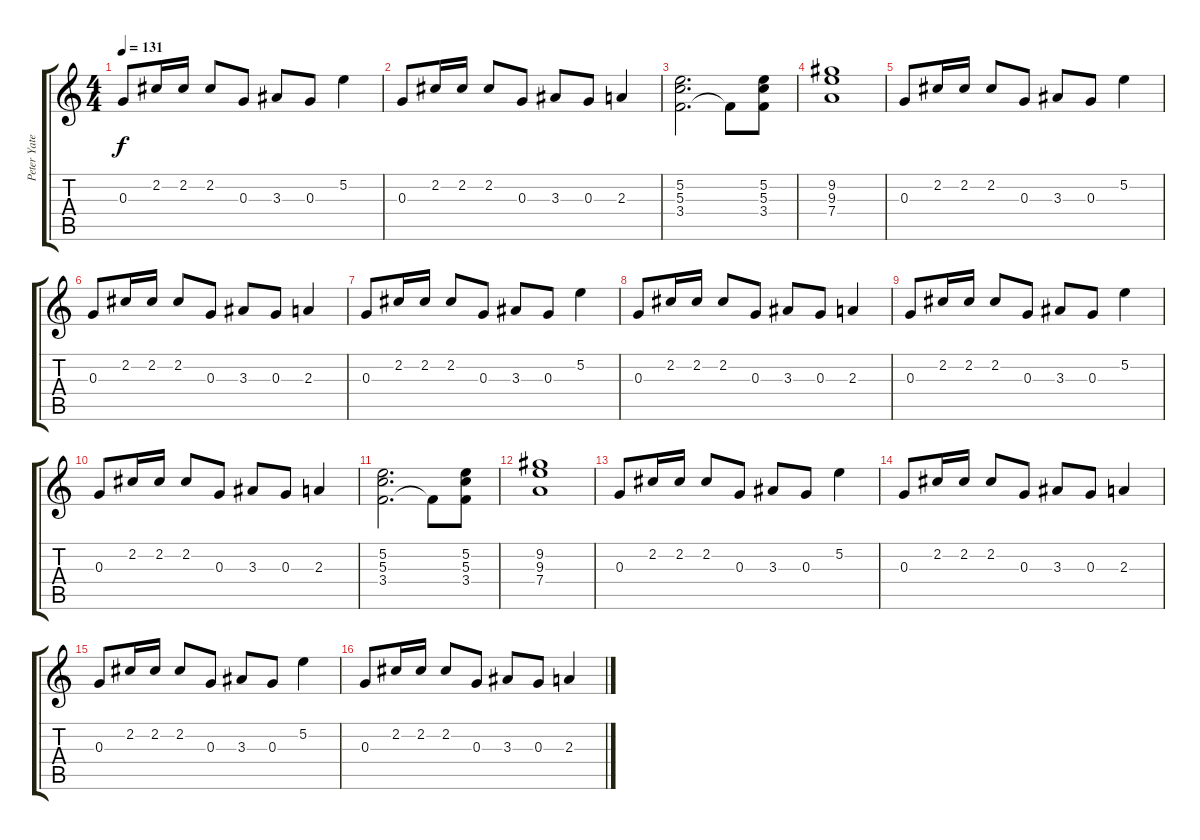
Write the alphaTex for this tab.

\track ("Peter Yates" "Peter Yate") {instrument electricguitarclean}
\staff {score tabs}
\tuning (E4 B3 G3 D3 A2 E2) {hide}
\ts (4 4)
\tempo 131
\clef g2
\ks c
0.3.8{dy f} 2.2.16 2.2.16 2.2.8 0.3.8 3.3.8 0.3.8 5.2.4 |
0.3.8 2.2.16 2.2.16 2.2.8 0.3.8 3.3.8 0.3.8 2.3.4 |
(5.2 5.3 3.4).2{d} 3.4{t}.8 (5.2 5.3 3.4).8 |
(9.2 9.3 7.4).1 |
0.3.8 2.2.16 2.2.16 2.2.8 0.3.8 3.3.8 0.3.8 5.2.4 |
0.3.8 2.2.16 2.2.16 2.2.8 0.3.8 3.3.8 0.3.8 2.3.4 |
0.3.8 2.2.16 2.2.16 2.2.8 0.3.8 3.3.8 0.3.8 5.2.4 |
0.3.8 2.2.16 2.2.16 2.2.8 0.3.8 3.3.8 0.3.8 2.3.4 |
0.3.8 2.2.16 2.2.16 2.2.8 0.3.8 3.3.8 0.3.8 5.2.4 |
0.3.8 2.2.16 2.2.16 2.2.8 0.3.8 3.3.8 0.3.8 2.3.4 |
(5.2 5.3 3.4).2{d} 3.4{t}.8 (5.2 5.3 3.4).8 |
(9.2 9.3 7.4).1 |
0.3.8 2.2.16 2.2.16 2.2.8 0.3.8 3.3.8 0.3.8 5.2.4 |
0.3.8 2.2.16 2.2.16 2.2.8 0.3.8 3.3.8 0.3.8 2.3.4 |
0.3.8 2.2.16 2.2.16 2.2.8 0.3.8 3.3.8 0.3.8 5.2.4 |
0.3.8 2.2.16 2.2.16 2.2.8 0.3.8 3.3.8 0.3.8 2.3.4
